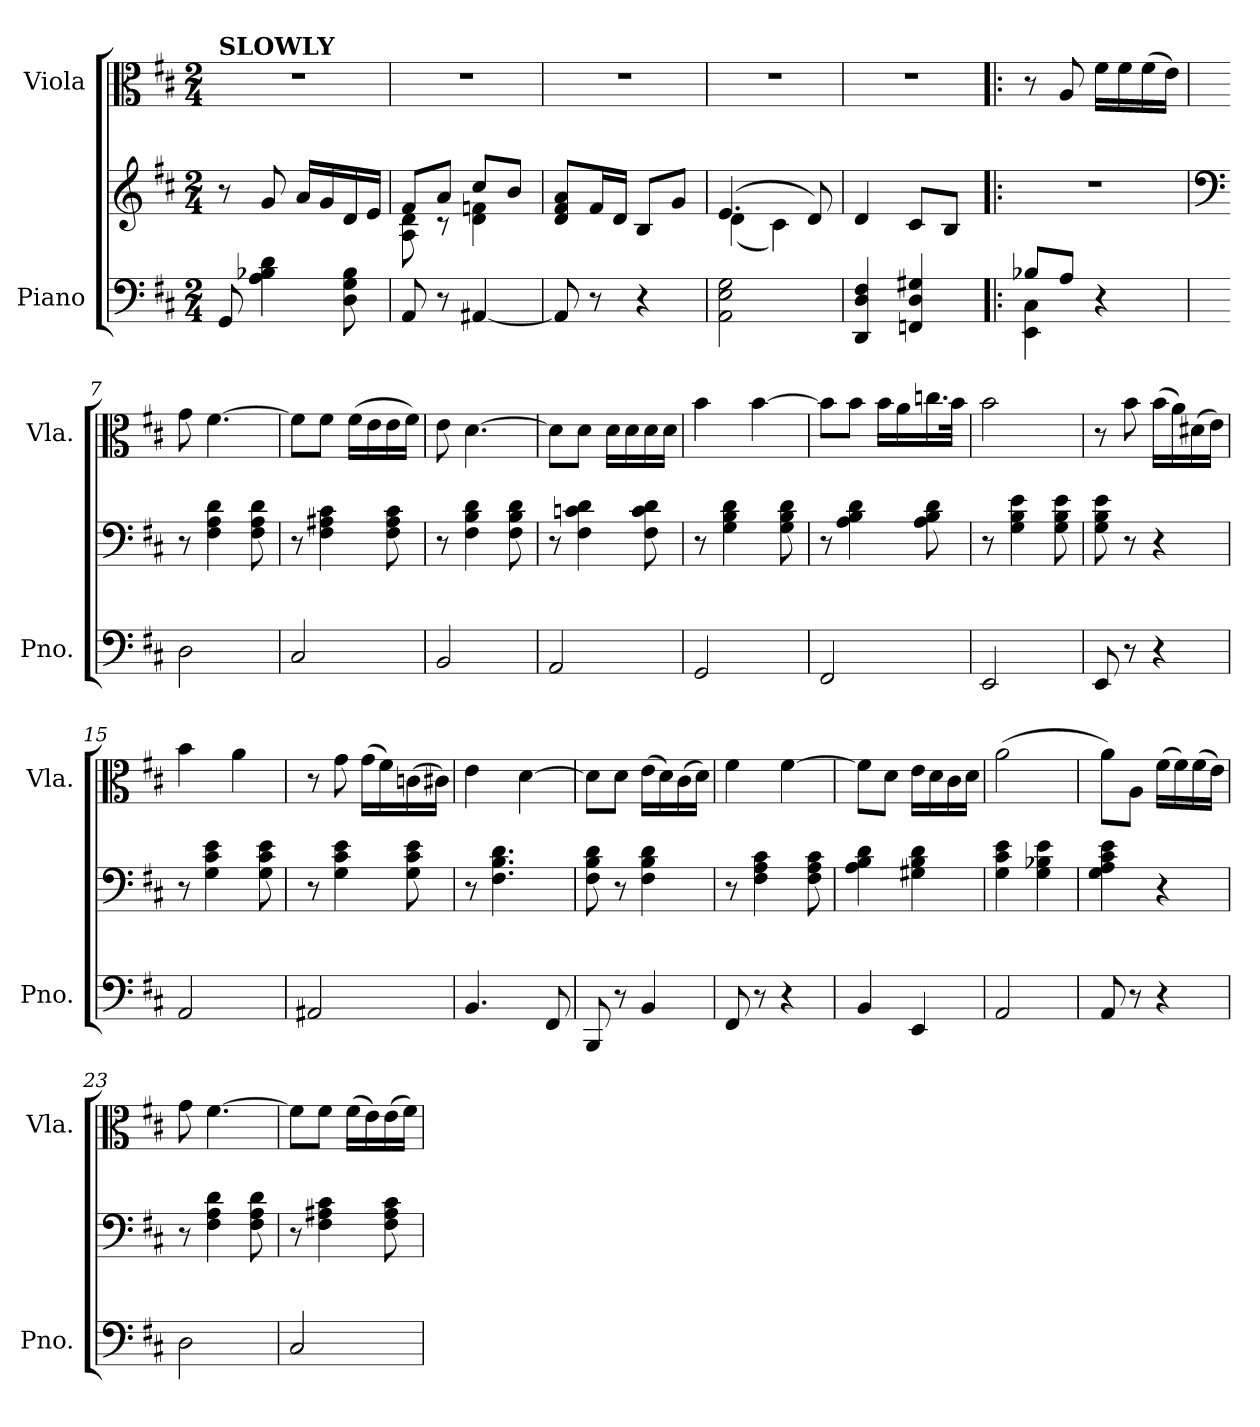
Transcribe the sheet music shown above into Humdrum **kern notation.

**kern	**kern	**kern
*part2	*part2	*part1
*staff3	*staff2	*staff1
*I"Piano	*	*I"Viola
*I'Pno.	*	*I'Vla.
*clefF4	*clefG2	*clefC3
*k[f#c#]	*k[f#c#]	*k[f#c#]
*M2/4	*M2/4	*M2/4
*MM60	*MM60	*MM60
=1	=1	=1
!	!	!LO:TX:a:B:t=SLOWLY
8GG/	8r	2r
4A\ 4B-X\ 4d\	8g/	.
.	16a/LL	.
.	16g/	.
8D\ 8G\ 8B-\	16d/	.
.	16e/JJ	.
=2	=2	=2
*	*^	*
8AA/	8f#/L	8A\ 8d\	2r
8r	8a/J	8r	.
[4AA#X/	8cc#/L	4d\ 4fn\	.
.	8b/J	.	.
*	*v	*v	*
=3	=3	=3
8AA#/]	8d/ 8f#/ 8a/L	2r
8r	16f#/L	.
.	16d/JJ	.
4r	8B/L	.
.	8g/J	.
=4	=4	=4
*	*^	*
2AA\ 2E\ 2G\	(4.e/	(4d\	2r
.	.	4c#\)	.
.	8d/)	.	.
*	*v	*v	*
=5	=5	=5
4DD/ 4D/ 4F#/	4d/	2r
4FFn/ 4D/ 4G#X/	8c#/L	.
.	8B/J	.
=6!|:	=6!|:	=6!|:
*^	*	*
8B-X/L	4EE\ 4C#\	2r	8r
8A/J	.	.	8A/
4r	4ryy	.	16f#\LL
.	.	.	16f#\
.	.	.	(16f#\
.	.	.	16e\JJ)
*v	*v	*	*
!!LO:LB:g=z
=7	=7	=7
*	*clefF4	*
2D\	8r	8g\
.	4F#\ 4A\ 4d\	[4.f#\
.	8F#\ 8A\ 8d\	.
=8	=8	=8
2C#/	8r	8f#\L]
.	4F#\ 4A#X\ 4c#\	8f#\J
.	.	(16f#\LL
.	.	16e\
.	8F#\ 8A#\ 8c#\	16e\
.	.	16f#\JJ)
=9	=9	=9
2BB/	8r	8e\
.	4F#\ 4B\ 4d\	[4.d\
.	8F#\ 8B\ 8d\	.
=10	=10	=10
2AA/	8r	8d\L]
.	4F#\ 4cn\ 4d\	8d\J
.	.	16d\LL
.	.	16d\
.	8F#\ 8c\ 8d\	16d\
.	.	16d\JJ
=11	=11	=11
2GG/	8r	4b\
.	4G\ 4B\ 4d\	.
.	.	[4b\
.	8G\ 8B\ 8d\	.
=12	=12	=12
2FF#/	8r	8b\L]
.	4A\ 4B\ 4d\	8b\J
.	.	16b\LL
.	.	16a\
.	8A\ 8B\ 8d\	16.ccn\
.	.	32b\JJk
=13	=13	=13
2EE/	8r	2b\
.	4G\ 4B\ 4e\	.
.	8G\ 8B\ 8e\	.
!!LO:LB:g=z
=14	=14	=14
8EE/	8G\ 8B\ 8e\	8r
8r	8r	8b\
4r	4r	(16b\LL
.	.	16a\)
.	.	(16d#X\
.	.	16e\JJ)
=15	=15	=15
2AA/	8r	4b\
.	4G\ 4c#\ 4e\	.
.	.	4a\
.	8G\ 8c#\ 8e\	.
=16	=16	=16
2AA#X/	8r	8r
.	4G\ 4c#\ 4e\	8g\
.	.	(16g\LL
.	.	16f#\)
.	8G\ 8c#\ 8e\	(16cn\
.	.	16c#X\JJ)
=17	=17	=17
4.BB/	8r	4e\
.	4.F#\ 4.B\ 4.d\	.
.	.	[4d\
8FF#/	.	.
=18	=18	=18
8BBB/	8F#\ 8B\ 8d\	8d\L]
8r	8r	8d\J
4BB/	4F#\ 4B\ 4d\	(16e\LL
.	.	16d\)
.	.	(16c#\
.	.	16d\JJ)
=19	=19	=19
8FF#/	8r	4f#\
8r	4F#\ 4A\ 4c#\	.
4r	.	[4f#\
.	8F#\ 8A\ 8c#\	.
=20	=20	=20
4BB/	4A\ 4B\ 4d\	8f#\L]
.	.	8d\J
4EE/	4G#X\ 4B\ 4d\	16e\LL
.	.	16d\
.	.	16c#\
.	.	16d\JJ
!!LO:PB:g=z
=21	=21	=21
2AA/	4G\ 4c#\ 4e\	(2a\
.	4G\ 4B-X\ 4e\	.
=22	=22	=22
8AA/	4G\ 4A\ 4c#\ 4e\	8a\L)
8r	.	8A\J
4r	4r	(16f#\LL
.	.	16f#\)
.	.	(16f#\
.	.	16e\JJ)
=23	=23	=23
2D\	8r	8g\
.	4F#\ 4A\ 4d\	[4.f#\
.	8F#\ 8A\ 8d\	.
=24	=24	=24
2C#/	8r	8f#\L]
.	4F#\ 4A#X\ 4c#\	8f#\J
.	.	(16f#\LL
.	.	16e\)
.	8F#\ 8A#\ 8c#\	(16e\
.	.	16f#\JJ)
=	=	=
*-	*-	*-
